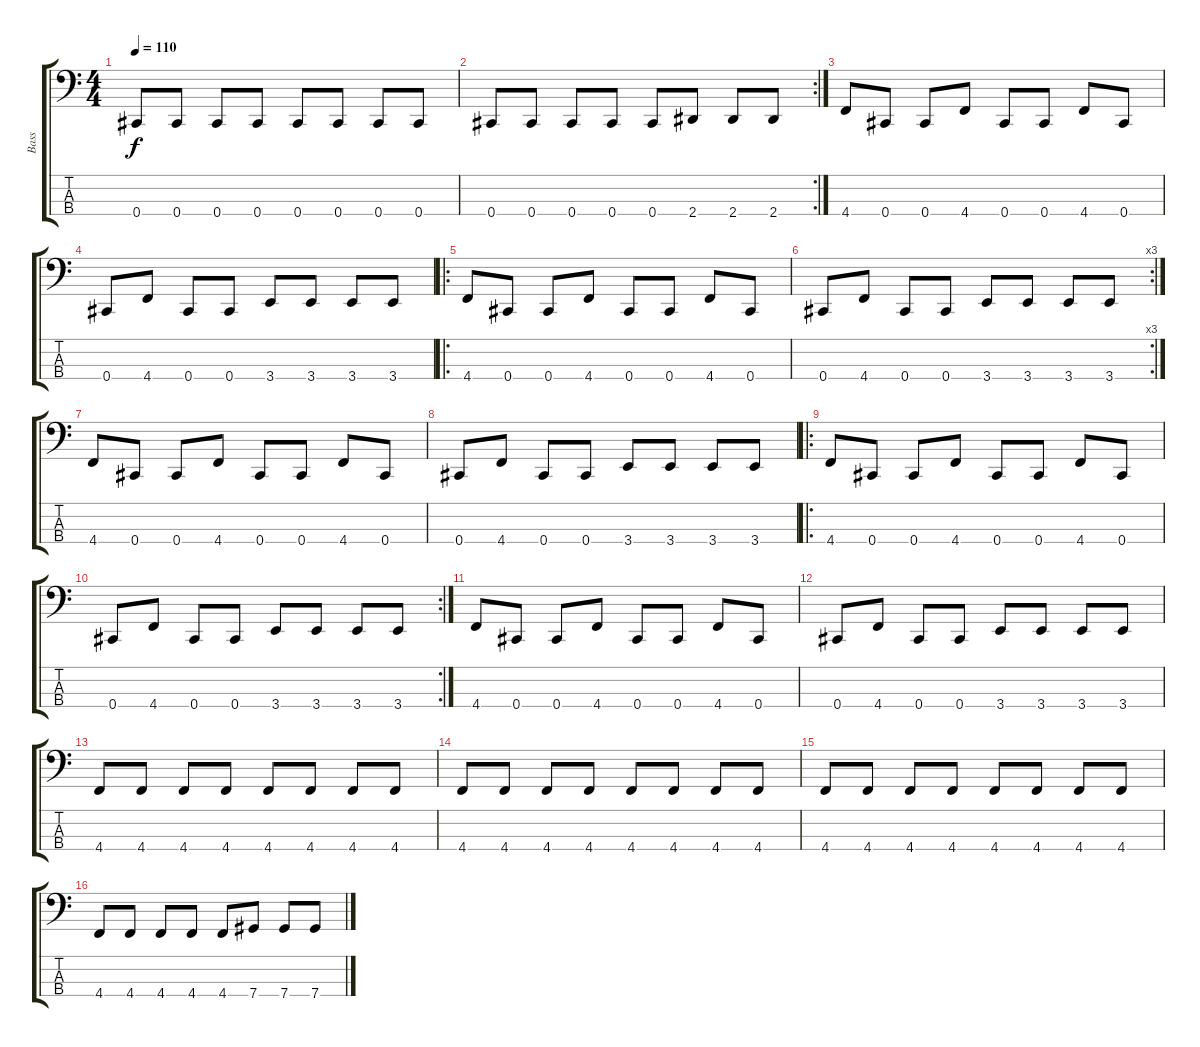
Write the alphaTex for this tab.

\track ("Bass" "Bass") {instrument electricbasspick}
\staff {score tabs}
\tuning (Gb2 Db2 Ab1 Db1) {hide}
\ts (4 4)
\tempo 110
\clef f4
\ks c
0.4.8{dy f} 0.4.8 0.4.8 0.4.8 0.4.8 0.4.8 0.4.8 0.4.8 |
\rc 2
0.4.8 0.4.8 0.4.8 0.4.8 0.4.8 2.4.8 2.4.8 2.4.8 |
4.4.8 0.4.8 0.4.8 4.4.8 0.4.8 0.4.8 4.4.8 0.4.8 |
0.4.8 4.4.8 0.4.8 0.4.8 3.4.8 3.4.8 3.4.8 3.4.8 |
\ro
4.4.8 0.4.8 0.4.8 4.4.8 0.4.8 0.4.8 4.4.8 0.4.8 |
\rc 3
0.4.8 4.4.8 0.4.8 0.4.8 3.4.8 3.4.8 3.4.8 3.4.8 |
4.4.8 0.4.8 0.4.8 4.4.8 0.4.8 0.4.8 4.4.8 0.4.8 |
0.4.8 4.4.8 0.4.8 0.4.8 3.4.8 3.4.8 3.4.8 3.4.8 |
\ro
4.4.8 0.4.8 0.4.8 4.4.8 0.4.8 0.4.8 4.4.8 0.4.8 |
\rc 2
0.4.8 4.4.8 0.4.8 0.4.8 3.4.8 3.4.8 3.4.8 3.4.8 |
4.4.8 0.4.8 0.4.8 4.4.8 0.4.8 0.4.8 4.4.8 0.4.8 |
0.4.8 4.4.8 0.4.8 0.4.8 3.4.8 3.4.8 3.4.8 3.4.8 |
4.4.8 4.4.8 4.4.8 4.4.8 4.4.8 4.4.8 4.4.8 4.4.8 |
4.4.8 4.4.8 4.4.8 4.4.8 4.4.8 4.4.8 4.4.8 4.4.8 |
4.4.8 4.4.8 4.4.8 4.4.8 4.4.8 4.4.8 4.4.8 4.4.8 |
4.4.8 4.4.8 4.4.8 4.4.8 4.4.8 7.4.8 7.4.8 7.4.8
